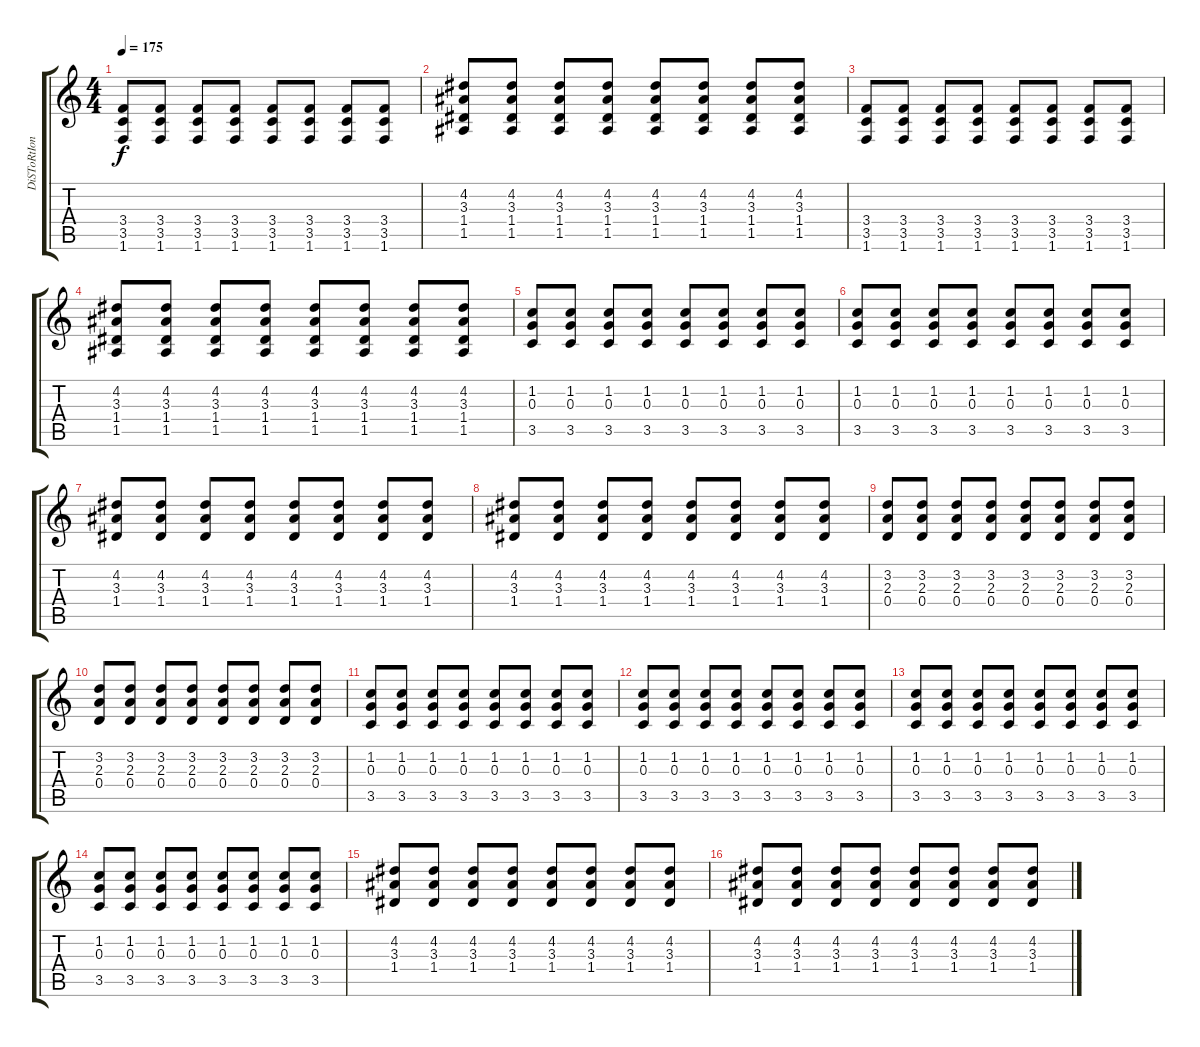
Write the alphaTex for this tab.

\track ("DiSToRtIon" "DiSToRtIon") {instrument distortionguitar}
\staff {score tabs}
\tuning (E4 B3 G3 D3 A2 E2) {hide}
\ts (4 4)
\tempo 175
\clef g2
\ks c
(3.4 3.5 1.6).8{dy f} (3.4 3.5 1.6).8 (3.4 3.5 1.6).8 (3.4 3.5 1.6).8 (3.4 3.5 1.6).8 (3.4 3.5 1.6).8 (3.4 3.5 1.6).8 (3.4 3.5 1.6).8 |
(4.2 3.3 1.4 1.5).8 (4.2 3.3 1.4 1.5).8 (4.2 3.3 1.4 1.5).8 (4.2 3.3 1.4 1.5).8 (4.2 3.3 1.4 1.5).8 (4.2 3.3 1.4 1.5).8 (4.2 3.3 1.4 1.5).8 (4.2 3.3 1.4 1.5).8 |
(3.4 3.5 1.6).8 (3.4 3.5 1.6).8 (3.4 3.5 1.6).8 (3.4 3.5 1.6).8 (3.4 3.5 1.6).8 (3.4 3.5 1.6).8 (3.4 3.5 1.6).8 (3.4 3.5 1.6).8 |
(4.2 3.3 1.4 1.5).8 (4.2 3.3 1.4 1.5).8 (4.2 3.3 1.4 1.5).8 (4.2 3.3 1.4 1.5).8 (4.2 3.3 1.4 1.5).8 (4.2 3.3 1.4 1.5).8 (4.2 3.3 1.4 1.5).8 (4.2 3.3 1.4 1.5).8 |
(1.2 0.3 3.5).8 (1.2 0.3 3.5).8 (1.2 0.3 3.5).8 (1.2 0.3 3.5).8 (1.2 0.3 3.5).8 (1.2 0.3 3.5).8 (1.2 0.3 3.5).8 (1.2 0.3 3.5).8 |
(1.2 0.3 3.5).8 (1.2 0.3 3.5).8 (1.2 0.3 3.5).8 (1.2 0.3 3.5).8 (1.2 0.3 3.5).8 (1.2 0.3 3.5).8 (1.2 0.3 3.5).8 (1.2 0.3 3.5).8 |
(4.2 3.3 1.4).8 (4.2 3.3 1.4).8 (4.2 3.3 1.4).8 (4.2 3.3 1.4).8 (4.2 3.3 1.4).8 (4.2 3.3 1.4).8 (4.2 3.3 1.4).8 (4.2 3.3 1.4).8 |
(4.2 3.3 1.4).8 (4.2 3.3 1.4).8 (4.2 3.3 1.4).8 (4.2 3.3 1.4).8 (4.2 3.3 1.4).8 (4.2 3.3 1.4).8 (4.2 3.3 1.4).8 (4.2 3.3 1.4).8 |
(3.2 2.3 0.4).8 (3.2 2.3 0.4).8 (3.2 2.3 0.4).8 (3.2 2.3 0.4).8 (3.2 2.3 0.4).8 (3.2 2.3 0.4).8 (3.2 2.3 0.4).8 (3.2 2.3 0.4).8 |
(3.2 2.3 0.4).8 (3.2 2.3 0.4).8 (3.2 2.3 0.4).8 (3.2 2.3 0.4).8 (3.2 2.3 0.4).8 (3.2 2.3 0.4).8 (3.2 2.3 0.4).8 (3.2 2.3 0.4).8 |
(1.2 0.3 3.5).8 (1.2 0.3 3.5).8 (1.2 0.3 3.5).8 (1.2 0.3 3.5).8 (1.2 0.3 3.5).8 (1.2 0.3 3.5).8 (1.2 0.3 3.5).8 (1.2 0.3 3.5).8 |
(1.2 0.3 3.5).8 (1.2 0.3 3.5).8 (1.2 0.3 3.5).8 (1.2 0.3 3.5).8 (1.2 0.3 3.5).8 (1.2 0.3 3.5).8 (1.2 0.3 3.5).8 (1.2 0.3 3.5).8 |
(1.2 0.3 3.5).8 (1.2 0.3 3.5).8 (1.2 0.3 3.5).8 (1.2 0.3 3.5).8 (1.2 0.3 3.5).8 (1.2 0.3 3.5).8 (1.2 0.3 3.5).8 (1.2 0.3 3.5).8 |
(1.2 0.3 3.5).8 (1.2 0.3 3.5).8 (1.2 0.3 3.5).8 (1.2 0.3 3.5).8 (1.2 0.3 3.5).8 (1.2 0.3 3.5).8 (1.2 0.3 3.5).8 (1.2 0.3 3.5).8 |
(4.2 3.3 1.4).8 (4.2 3.3 1.4).8 (4.2 3.3 1.4).8 (4.2 3.3 1.4).8 (4.2 3.3 1.4).8 (4.2 3.3 1.4).8 (4.2 3.3 1.4).8 (4.2 3.3 1.4).8 |
(4.2 3.3 1.4).8 (4.2 3.3 1.4).8 (4.2 3.3 1.4).8 (4.2 3.3 1.4).8 (4.2 3.3 1.4).8 (4.2 3.3 1.4).8 (4.2 3.3 1.4).8 (4.2 3.3 1.4).8
